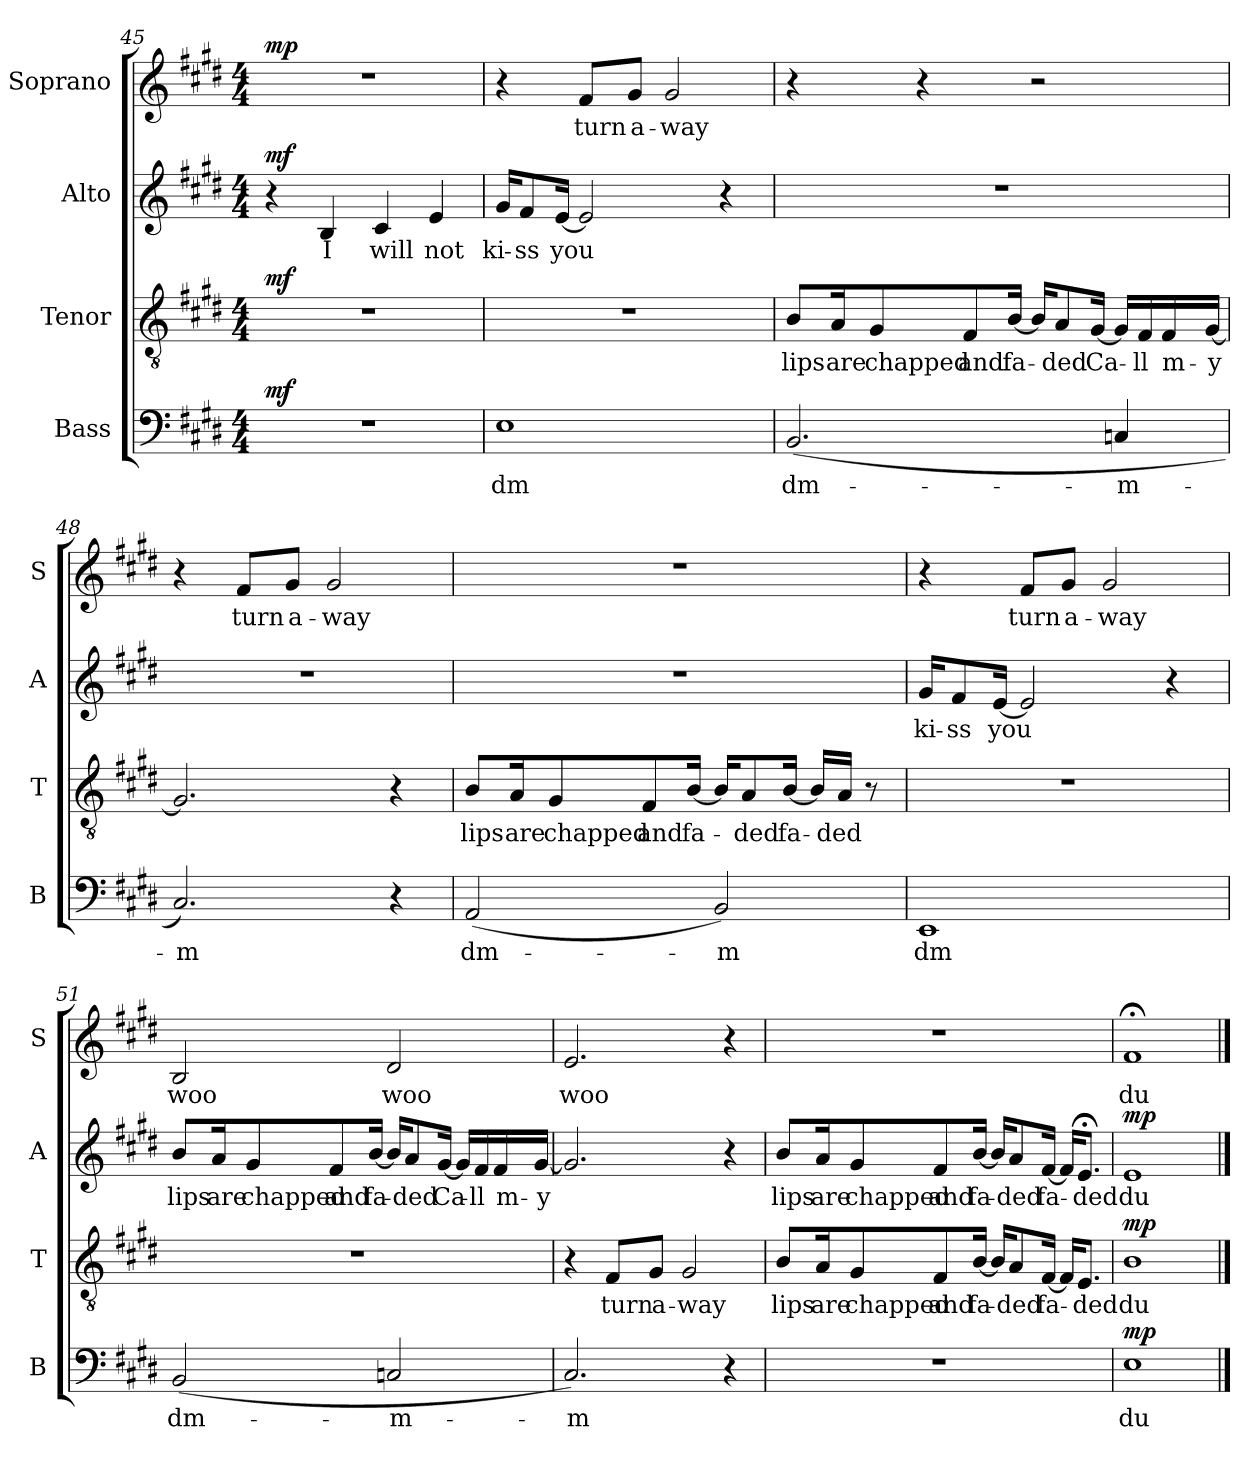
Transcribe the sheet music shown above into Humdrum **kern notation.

**kern	**text	**dynam	**kern	**text	**dynam	**kern	**text	**dynam	**kern	**text	**dynam
*part4	*part4	*part4	*part3	*part3	*part3	*part2	*part2	*part2	*part1	*part1	*part1
*staff4	*staff4	*staff4	*staff3	*staff3	*staff3	*staff2	*staff2	*staff2	*staff1	*staff1	*staff1
*I"Bass	*	*	*I"Tenor	*	*	*I"Alto	*	*	*I"Soprano	*	*
*I'B	*	*	*I'T	*	*	*I'A	*	*	*I'S	*	*
*clefF4	*	*	*clefGv2	*	*	*clefG2	*	*	*clefG2	*	*
*k[f#c#g#d#]	*	*	*k[f#c#g#d#]	*	*	*k[f#c#g#d#]	*	*	*k[f#c#g#d#]	*	*
*M4/4	*	*	*M4/4	*	*	*M4/4	*	*	*M4/4	*	*
*MM72	*	*	*MM72	*	*	*MM72	*	*	*MM72	*	*
=45	=45	=45	=45	=45	=45	=45	=45	=45	=45	=45	=45
!	!	!LO:DY:b	!	!	!LO:DY:b	!	!	!LO:DY:b	!	!	!LO:DY:b
1r	.	mf	1r	.	mf	4r	.	mf	1r	.	mp
!	!	!	!	!	!	!	!LO:LY:b	!	!	!	!
.	.	.	.	.	.	4B/	I	.	.	.	.
!	!	!	!	!	!	!	!LO:LY:b	!	!	!	!
.	.	.	.	.	.	4c#/	will	.	.	.	.
!	!	!	!	!	!	!	!LO:LY:b	!	!	!	!
.	.	.	.	.	.	4e/	not	.	.	.	.
=46	=46	=46	=46	=46	=46	=46	=46	=46	=46	=46	=46
!	!LO:LY:b	!	!	!	!	!	!LO:LY:b	!	!	!	!
1E	dm	.	1r	.	.	16g#/KL	ki-	.	4r	.	.
!	!	!	!	!	!	!	!LO:LY:b	!	!	!	!
.	.	.	.	.	.	8f#/	ss	.	.	.	.
!	!	!	!	!	!	!	!LO:LY:b	!	!	!	!
.	.	.	.	.	.	[16e/Jk	you	.	.	.	.
!	!	!	!	!	!	!	!	!	!	!LO:LY:b	!
.	.	.	.	.	.	2e/]	.	.	8f#/L	turn	.
!	!	!	!	!	!	!	!	!	!	!LO:LY:b	!
.	.	.	.	.	.	.	.	.	8g#/J	a-	.
!	!	!	!	!	!	!	!	!	!	!LO:LY:b	!
.	.	.	.	.	.	.	.	.	2g#/	-way	.
.	.	.	.	.	.	4r	.	.	.	.	.
=47	=47	=47	=47	=47	=47	=47	=47	=47	=47	=47	=47
!	!LO:LY:b	!	!	!LO:LY:b	!	!	!	!	!	!	!
(2.BB/	dm-	.	8B/L	lips	.	1r	.	.	4r	.	.
!	!	!	!	!LO:LY:b	!	!	!	!	!	!	!
.	.	.	16A/K	are	.	.	.	.	.	.	.
!	!	!	!	!LO:LY:b	!	!	!	!	!	!	!
.	.	.	8G#/	chapped	.	.	.	.	.	.	.
.	.	.	.	.	.	.	.	.	4r	.	.
!	!	!	!	!LO:LY:b	!	!	!	!	!	!	!
.	.	.	8F#/	and	.	.	.	.	.	.	.
!	!	!	!	!LO:LY:b	!	!	!	!	!	!	!
.	.	.	[16B/Jk	fa-	.	.	.	.	.	.	.
.	.	.	16B/KL]	.	.	.	.	.	2r	.	.
!	!	!	!	!LO:LY:b	!	!	!	!	!	!	!
.	.	.	8A/	-ded	.	.	.	.	.	.	.
!	!	!	!	!LO:LY:b	!	!	!	!	!	!	!
.	.	.	[16G#/Jk	Ca-	.	.	.	.	.	.	.
!	!LO:LY:b	!	!	!	!	!	!	!	!	!	!
4Cn/	-m-	.	16G#/LL]	.	.	.	.	.	.	.	.
!	!	!	!	!LO:LY:b	!	!	!	!	!	!	!
.	.	.	16F#/	-ll	.	.	.	.	.	.	.
!	!	!	!	!LO:LY:b	!	!	!	!	!	!	!
.	.	.	16F#/	m-	.	.	.	.	.	.	.
!	!	!	!	!LO:LY:b	!	!	!	!	!	!	!
.	.	.	[16G#/JJ	-y	.	.	.	.	.	.	.
=48	=48	=48	=48	=48	=48	=48	=48	=48	=48	=48	=48
!	!LO:LY:b	!	!	!	!	!	!	!	!	!	!
2.C#/)	-m	.	2.G#/]	.	.	1r	.	.	4r	.	.
!	!	!	!	!	!	!	!	!	!	!LO:LY:b	!
.	.	.	.	.	.	.	.	.	8f#/L	turn	.
!	!	!	!	!	!	!	!	!	!	!LO:LY:b	!
.	.	.	.	.	.	.	.	.	8g#/J	a-	.
!	!	!	!	!	!	!	!	!	!	!LO:LY:b	!
.	.	.	.	.	.	.	.	.	2g#/	-way	.
4r	.	.	4r	.	.	.	.	.	.	.	.
!!LO:LB:g=z
=49	=49	=49	=49	=49	=49	=49	=49	=49	=49	=49	=49
!	!LO:LY:b	!	!	!LO:LY:b	!	!	!	!	!	!	!
(2AA/	dm-	.	8B/L	lips	.	1r	.	.	1r	.	.
!	!	!	!	!LO:LY:b	!	!	!	!	!	!	!
.	.	.	16A/K	are	.	.	.	.	.	.	.
!	!	!	!	!LO:LY:b	!	!	!	!	!	!	!
.	.	.	8G#/	chapped	.	.	.	.	.	.	.
!	!	!	!	!LO:LY:b	!	!	!	!	!	!	!
.	.	.	8F#/	and	.	.	.	.	.	.	.
!	!	!	!	!LO:LY:b	!	!	!	!	!	!	!
.	.	.	[16B/Jk	fa-	.	.	.	.	.	.	.
!	!LO:LY:b	!	!	!	!	!	!	!	!	!	!
2BB/)	-m	.	16B/KL]	.	.	.	.	.	.	.	.
!	!	!	!	!LO:LY:b	!	!	!	!	!	!	!
.	.	.	8A/	-ded	.	.	.	.	.	.	.
!	!	!	!	!LO:LY:b	!	!	!	!	!	!	!
.	.	.	[16B/Jk	fa-	.	.	.	.	.	.	.
.	.	.	16B/LL]	.	.	.	.	.	.	.	.
!	!	!	!	!LO:LY:b	!	!	!	!	!	!	!
.	.	.	16A/JJ	-ded	.	.	.	.	.	.	.
.	.	.	8r	.	.	.	.	.	.	.	.
=50	=50	=50	=50	=50	=50	=50	=50	=50	=50	=50	=50
!	!LO:LY:b	!	!	!	!	!	!LO:LY:b	!	!	!	!
1EE	dm	.	1r	.	.	16g#/KL	ki-	.	4r	.	.
!	!	!	!	!	!	!	!LO:LY:b	!	!	!	!
.	.	.	.	.	.	8f#/	-ss	.	.	.	.
!	!	!	!	!	!	!	!LO:LY:b	!	!	!	!
.	.	.	.	.	.	[16e/Jk	you	.	.	.	.
!	!	!	!	!	!	!	!	!	!	!LO:LY:b	!
.	.	.	.	.	.	2e/]	.	.	8f#/L	turn	.
!	!	!	!	!	!	!	!	!	!	!LO:LY:b	!
.	.	.	.	.	.	.	.	.	8g#/J	a-	.
!	!	!	!	!	!	!	!	!	!	!LO:LY:b	!
.	.	.	.	.	.	.	.	.	2g#/	-way	.
.	.	.	.	.	.	4r	.	.	.	.	.
=51	=51	=51	=51	=51	=51	=51	=51	=51	=51	=51	=51
!	!LO:LY:b	!	!	!	!	!	!LO:LY:b	!	!	!LO:LY:b	!
(2BB/	dm-	.	1r	.	.	8b/L	lips	.	2B/	woo	.
!	!	!	!	!	!	!	!LO:LY:b	!	!	!	!
.	.	.	.	.	.	16a/K	are	.	.	.	.
!	!	!	!	!	!	!	!LO:LY:b	!	!	!	!
.	.	.	.	.	.	8g#/	chapped	.	.	.	.
!	!	!	!	!	!	!	!LO:LY:b	!	!	!	!
.	.	.	.	.	.	8f#/	and	.	.	.	.
!	!	!	!	!	!	!	!LO:LY:b	!	!	!	!
.	.	.	.	.	.	[16b/Jk	fa-	.	.	.	.
!	!LO:LY:b	!	!	!	!	!	!	!	!	!LO:LY:b	!
2Cn/	-m-	.	.	.	.	16b/KL]	.	.	2d#/	woo	.
!	!	!	!	!	!	!	!LO:LY:b	!	!	!	!
.	.	.	.	.	.	8a/	-ded	.	.	.	.
!	!	!	!	!	!	!	!LO:LY:b	!	!	!	!
.	.	.	.	.	.	[16g#/Jk	Ca-	.	.	.	.
.	.	.	.	.	.	16g#/LL]	.	.	.	.	.
!	!	!	!	!	!	!	!LO:LY:b	!	!	!	!
.	.	.	.	.	.	16f#/	-ll	.	.	.	.
!	!	!	!	!	!	!	!LO:LY:b	!	!	!	!
.	.	.	.	.	.	16f#/	m-	.	.	.	.
!	!	!	!	!	!	!	!LO:LY:b	!	!	!	!
.	.	.	.	.	.	[16g#/JJ	-y	.	.	.	.
=52	=52	=52	=52	=52	=52	=52	=52	=52	=52	=52	=52
!	!LO:LY:b	!	!	!	!	!	!	!	!	!LO:LY:b	!
2.C#/)	-m	.	4r	.	.	2.g#/]	.	.	2.e/	woo	.
!	!	!	!	!LO:LY:b	!	!	!	!	!	!	!
.	.	.	8F#/L	turn	.	.	.	.	.	.	.
!	!	!	!	!LO:LY:b	!	!	!	!	!	!	!
.	.	.	8G#/J	a-	.	.	.	.	.	.	.
!	!	!	!	!LO:LY:b	!	!	!	!	!	!	!
.	.	.	2G#/	-way	.	.	.	.	.	.	.
4r	.	.	.	.	.	4r	.	.	4r	.	.
!!LO:LB:g=z
=53	=53	=53	=53	=53	=53	=53	=53	=53	=53	=53	=53
!	!	!	!	!LO:LY:b	!	!	!LO:LY:b	!	!	!	!
1r	.	.	8B/L	lips	.	8b/L	lips	.	1r	.	.
!	!	!	!	!LO:LY:b	!	!	!LO:LY:b	!	!	!	!
.	.	.	16A/K	are	.	16a/K	are	.	.	.	.
!	!	!	!	!LO:LY:b	!	!	!LO:LY:b	!	!	!	!
.	.	.	8G#/	chapped	.	8g#/	chapped	.	.	.	.
!	!	!	!	!LO:LY:b	!	!	!LO:LY:b	!	!	!	!
.	.	.	8F#/	and	.	8f#/	and	.	.	.	.
!	!	!	!	!LO:LY:b	!	!	!LO:LY:b	!	!	!	!
.	.	.	[16B/Jk	fa-	.	[16b/Jk	fa-	.	.	.	.
.	.	.	16B/KL]	.	.	16b/KL]	.	.	.	.	.
!	!	!	!	!LO:LY:b	!	!	!LO:LY:b	!	!	!	!
.	.	.	8A/	-ded	.	8a/	-ded	.	.	.	.
!	!	!	!	!LO:LY:b	!	!	!LO:LY:b	!	!	!	!
.	.	.	[16F#/Jk	fa-	.	[16f#/Jk	fa-	.	.	.	.
.	.	.	16F#/KL]	.	.	16f#/KL]	.	.	.	.	.
!	!	!	!	!LO:LY:b	!	!	!LO:LY:b	!	!	!	!
.	.	.	8.E/J	-ded	.	8.e;</J	-ded	.	.	.	.
=54	=54	=54	=54	=54	=54	=54	=54	=54	=54	=54	=54
!	!LO:LY:b	!LO:DY:b	!	!LO:LY:b	!LO:DY:b	!	!LO:LY:b	!LO:DY:b	!	!LO:LY:b	!
1E	du	mp	1B	du	mp	1e	du	mp	1f#;<	du	.
==	==	==	==	==	==	==	==	==	==	==	==
*-	*-	*-	*-	*-	*-	*-	*-	*-	*-	*-	*-
